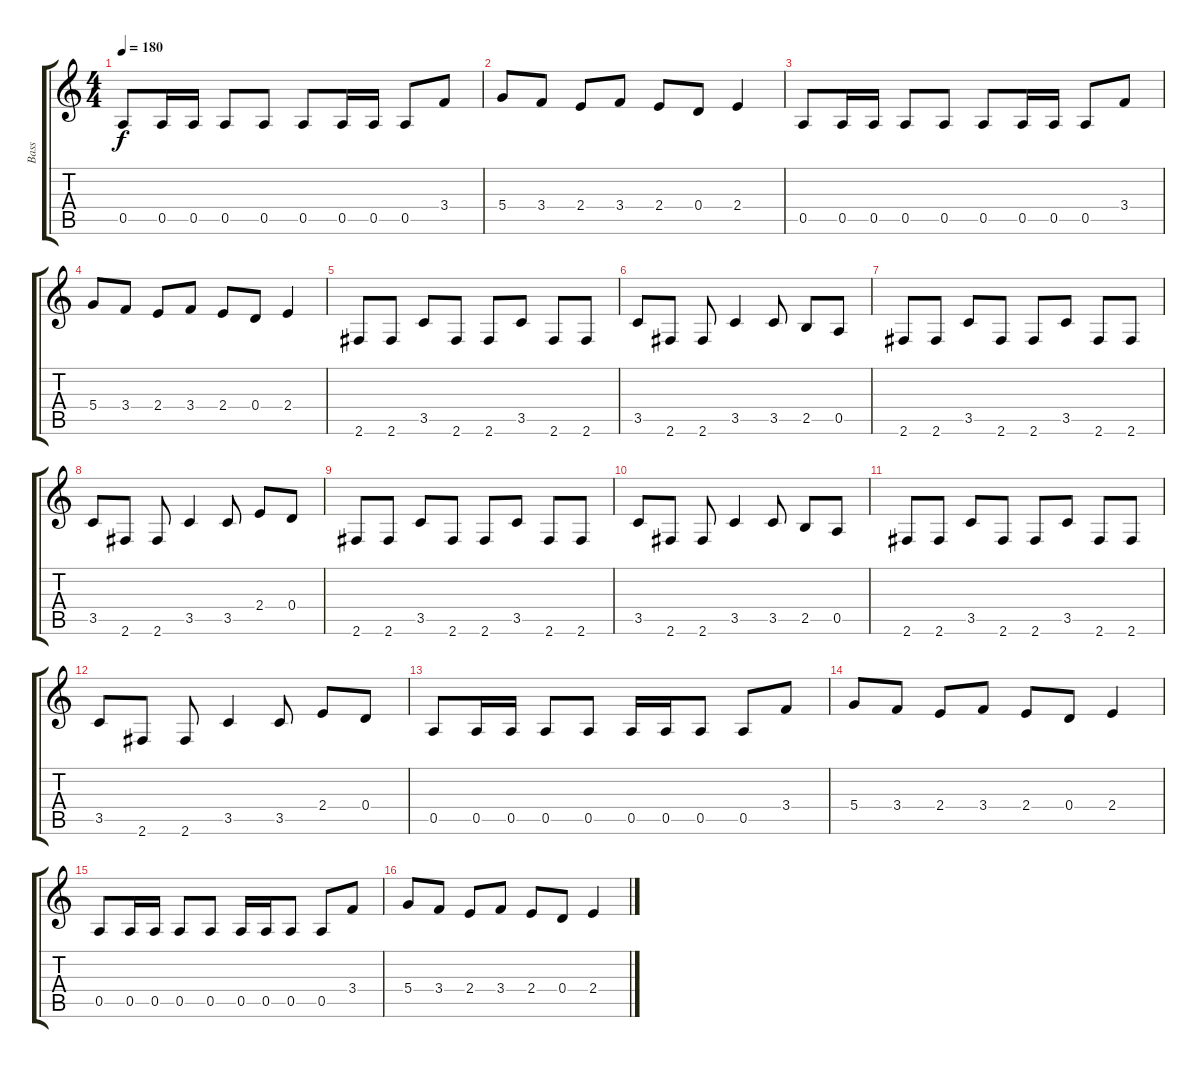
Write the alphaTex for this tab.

\track ("Bass" "Bass") {instrument electricbassfinger}
\staff {score tabs}
\tuning (E4 B3 G3 D3 A2 E2) {hide}
\ts (4 4)
\tempo 180
\clef g2
\ks c
0.5.8{dy f} 0.5.16 0.5.16 0.5.8 0.5.8 0.5.8 0.5.16 0.5.16 0.5.8 3.4.8 |
5.4.8 3.4.8 2.4.8 3.4.8 2.4.8 0.4.8 2.4.4 |
0.5.8 0.5.16 0.5.16 0.5.8 0.5.8 0.5.8 0.5.16 0.5.16 0.5.8 3.4.8 |
5.4.8 3.4.8 2.4.8 3.4.8 2.4.8 0.4.8 2.4.4 |
2.6.8 2.6.8 3.5.8 2.6.8 2.6.8 3.5.8 2.6.8 2.6.8 |
3.5.8 2.6.8 2.6.8 3.5.4 3.5.8 2.5.8 0.5.8 |
2.6.8 2.6.8 3.5.8 2.6.8 2.6.8 3.5.8 2.6.8 2.6.8 |
3.5.8 2.6.8 2.6.8 3.5.4 3.5.8 2.4.8 0.4.8 |
2.6.8 2.6.8 3.5.8 2.6.8 2.6.8 3.5.8 2.6.8 2.6.8 |
3.5.8 2.6.8 2.6.8 3.5.4 3.5.8 2.5.8 0.5.8 |
2.6.8 2.6.8 3.5.8 2.6.8 2.6.8 3.5.8 2.6.8 2.6.8 |
3.5.8 2.6.8 2.6.8 3.5.4 3.5.8 2.4.8 0.4.8 |
0.5.8 0.5.16 0.5.16 0.5.8 0.5.8 0.5.16 0.5.16 0.5.8 0.5.8 3.4.8 |
5.4.8 3.4.8 2.4.8 3.4.8 2.4.8 0.4.8 2.4.4 |
0.5.8 0.5.16 0.5.16 0.5.8 0.5.8 0.5.16 0.5.16 0.5.8 0.5.8 3.4.8 |
5.4.8 3.4.8 2.4.8 3.4.8 2.4.8 0.4.8 2.4.4
